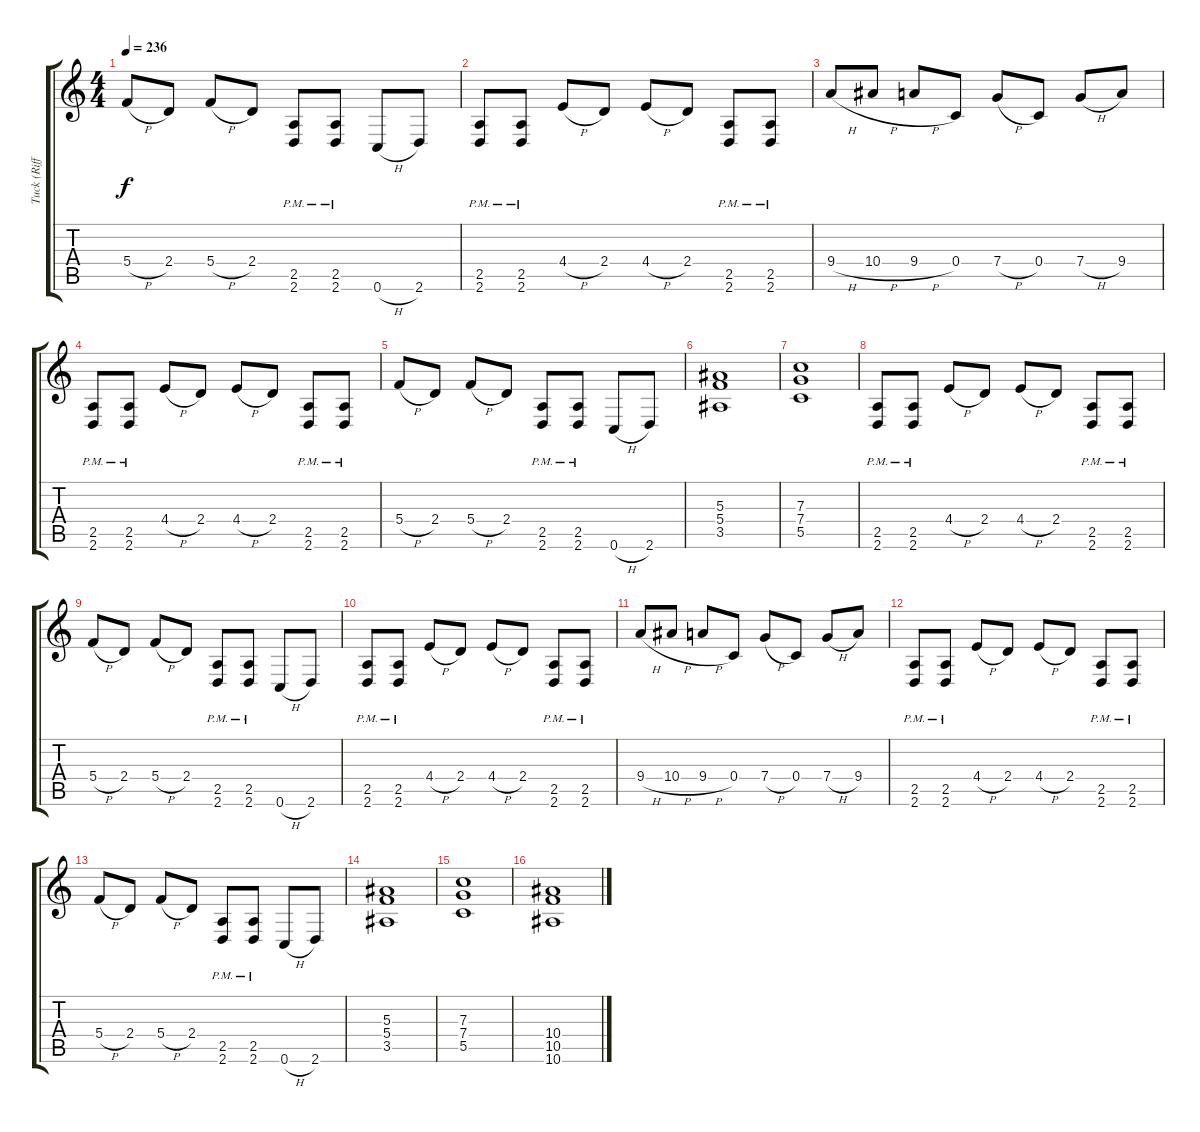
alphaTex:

\track ("Tuck (Riff)" "Tuck (Riff") {instrument distortionguitar}
\staff {score tabs}
\tuning (D4 A3 F3 C3 G2 C2) {hide}
\ts (4 4)
\tempo 236
\clef g2
\ks c
5.4{h}.8{dy f} 2.4.8 5.4{h}.8 2.4.8 (2.5{pm} 2.6{pm}).8 (2.5{pm} 2.6{pm}).8 0.6{h}.8 2.6.8 |
(2.5{pm} 2.6{pm}).8 (2.5{pm} 2.6{pm}).8 4.4{h}.8 2.4.8 4.4{h}.8 2.4.8 (2.5{pm} 2.6{pm}).8 (2.5{pm} 2.6{pm}).8 |
9.4{h}.8 10.4{h}.8 9.4{h}.8 0.4.8 7.4{h}.8 0.4.8 7.4{h}.8 9.4.8 |
(2.5{pm} 2.6{pm}).8 (2.5{pm} 2.6{pm}).8 4.4{h}.8 2.4.8 4.4{h}.8 2.4.8 (2.5{pm} 2.6{pm}).8 (2.5{pm} 2.6{pm}).8 |
5.4{h}.8 2.4.8 5.4{h}.8 2.4.8 (2.5{pm} 2.6{pm}).8 (2.5{pm} 2.6{pm}).8 0.6{h}.8 2.6.8 |
(5.3 5.4 3.5).1 |
(7.3 7.4 5.5).1 |
(2.5{pm} 2.6{pm}).8 (2.5{pm} 2.6{pm}).8 4.4{h}.8 2.4.8 4.4{h}.8 2.4.8 (2.5{pm} 2.6{pm}).8 (2.5{pm} 2.6{pm}).8 |
5.4{h}.8 2.4.8 5.4{h}.8 2.4.8 (2.5{pm} 2.6{pm}).8 (2.5{pm} 2.6{pm}).8 0.6{h}.8 2.6.8 |
(2.5{pm} 2.6{pm}).8 (2.5{pm} 2.6{pm}).8 4.4{h}.8 2.4.8 4.4{h}.8 2.4.8 (2.5{pm} 2.6{pm}).8 (2.5{pm} 2.6{pm}).8 |
9.4{h}.8 10.4{h}.8 9.4{h}.8 0.4.8 7.4{h}.8 0.4.8 7.4{h}.8 9.4.8 |
(2.5{pm} 2.6{pm}).8 (2.5{pm} 2.6{pm}).8 4.4{h}.8 2.4.8 4.4{h}.8 2.4.8 (2.5{pm} 2.6{pm}).8 (2.5{pm} 2.6{pm}).8 |
5.4{h}.8 2.4.8 5.4{h}.8 2.4.8 (2.5{pm} 2.6{pm}).8 (2.5{pm} 2.6{pm}).8 0.6{h}.8 2.6.8 |
(5.3 5.4 3.5).1 |
(7.3 7.4 5.5).1 |
(10.4 10.5 10.6).1
